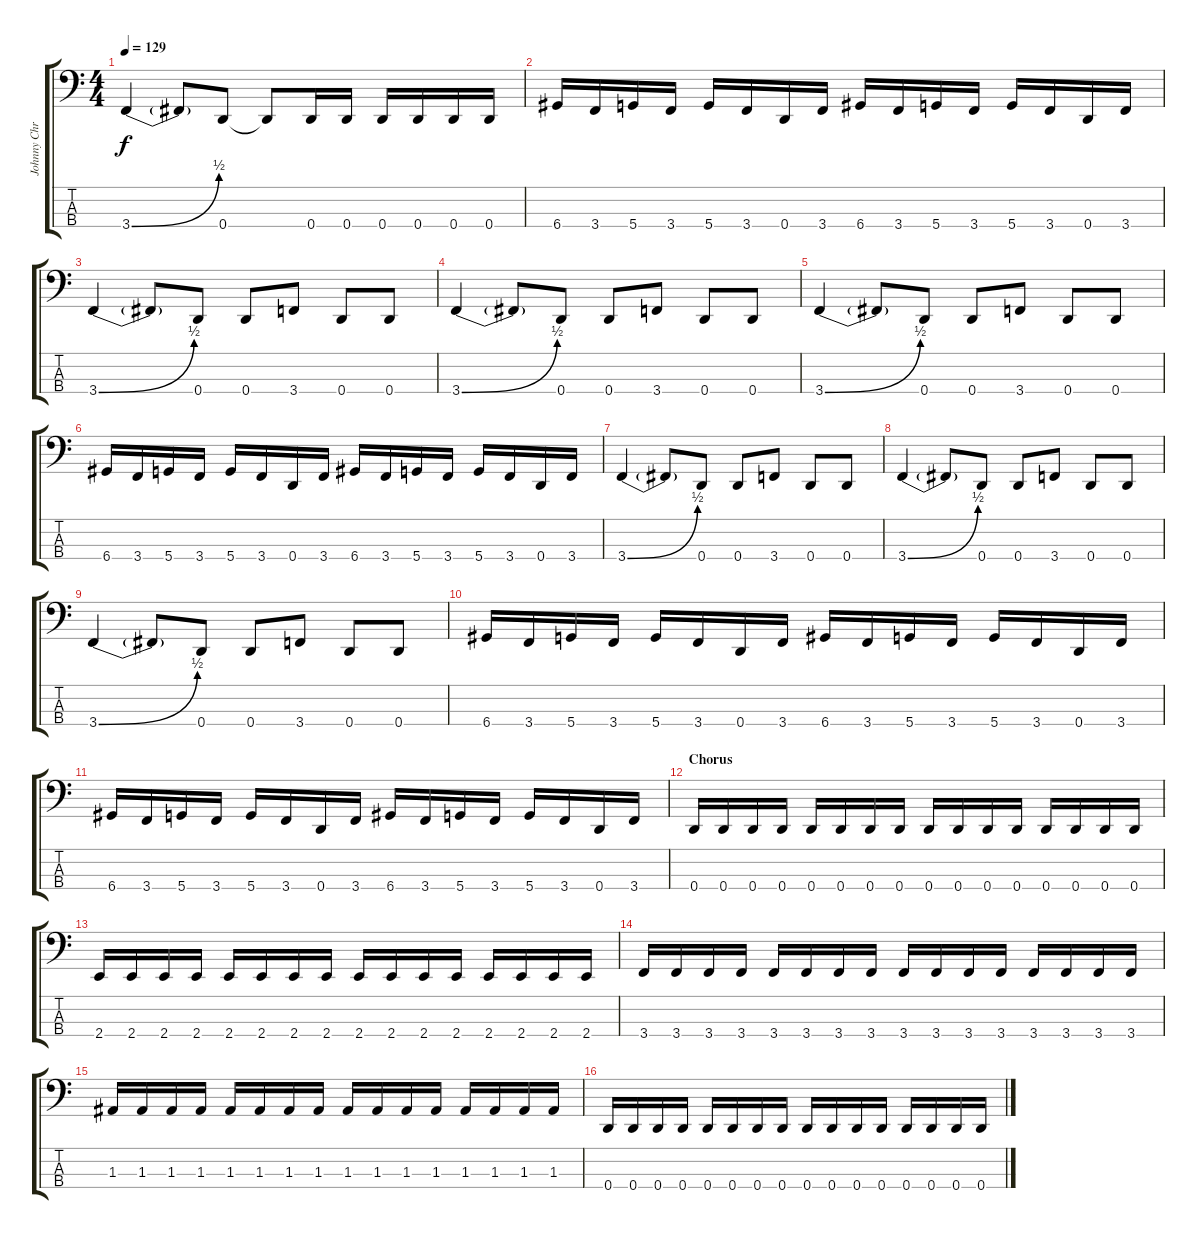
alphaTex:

\track ("Johnny Christ (Bass)" "Johnny Chr") {instrument electricbasspick}
\staff {score tabs}
\tuning (G2 D2 A1 D1) {hide}
\ts (4 4)
\tempo 129
\clef f4
\ks c
3.4{be (bend 0 0 60 2)}.4{dy f} 3.4{t}.8 0.4.8 0.4{t}.8 0.4.16 0.4.16 0.4.16 0.4.16 0.4.16 0.4.16 |
6.4.16 3.4.16 5.4.16 3.4.16 5.4.16 3.4.16 0.4.16 3.4.16 6.4.16 3.4.16 5.4.16 3.4.16 5.4.16 3.4.16 0.4.16 3.4.16 |
3.4{be (bend 0 0 60 2)}.4 3.4{t}.8 0.4.8 0.4.8 3.4.8 0.4.8 0.4.8 |
3.4{be (bend 0 0 60 2)}.4 3.4{t}.8 0.4.8 0.4.8 3.4.8 0.4.8 0.4.8 |
3.4{be (bend 0 0 60 2)}.4 3.4{t}.8 0.4.8 0.4.8 3.4.8 0.4.8 0.4.8 |
6.4.16 3.4.16 5.4.16 3.4.16 5.4.16 3.4.16 0.4.16 3.4.16 6.4.16 3.4.16 5.4.16 3.4.16 5.4.16 3.4.16 0.4.16 3.4.16 |
3.4{be (bend 0 0 60 2)}.4 3.4{t}.8 0.4.8 0.4.8 3.4.8 0.4.8 0.4.8 |
3.4{be (bend 0 0 60 2)}.4 3.4{t}.8 0.4.8 0.4.8 3.4.8 0.4.8 0.4.8 |
3.4{be (bend 0 0 60 2)}.4 3.4{t}.8 0.4.8 0.4.8 3.4.8 0.4.8 0.4.8 |
6.4.16 3.4.16 5.4.16 3.4.16 5.4.16 3.4.16 0.4.16 3.4.16 6.4.16 3.4.16 5.4.16 3.4.16 5.4.16 3.4.16 0.4.16 3.4.16 |
6.4.16 3.4.16 5.4.16 3.4.16 5.4.16 3.4.16 0.4.16 3.4.16 6.4.16 3.4.16 5.4.16 3.4.16 5.4.16 3.4.16 0.4.16 3.4.16 |
\section ("" "Chorus")
0.4.16 0.4.16 0.4.16 0.4.16 0.4.16 0.4.16 0.4.16 0.4.16 0.4.16 0.4.16 0.4.16 0.4.16 0.4.16 0.4.16 0.4.16 0.4.16 |
2.4.16 2.4.16 2.4.16 2.4.16 2.4.16 2.4.16 2.4.16 2.4.16 2.4.16 2.4.16 2.4.16 2.4.16 2.4.16 2.4.16 2.4.16 2.4.16 |
3.4.16 3.4.16 3.4.16 3.4.16 3.4.16 3.4.16 3.4.16 3.4.16 3.4.16 3.4.16 3.4.16 3.4.16 3.4.16 3.4.16 3.4.16 3.4.16 |
1.3.16 1.3.16 1.3.16 1.3.16 1.3.16 1.3.16 1.3.16 1.3.16 1.3.16 1.3.16 1.3.16 1.3.16 1.3.16 1.3.16 1.3.16 1.3.16 |
0.4.16 0.4.16 0.4.16 0.4.16 0.4.16 0.4.16 0.4.16 0.4.16 0.4.16 0.4.16 0.4.16 0.4.16 0.4.16 0.4.16 0.4.16 0.4.16
